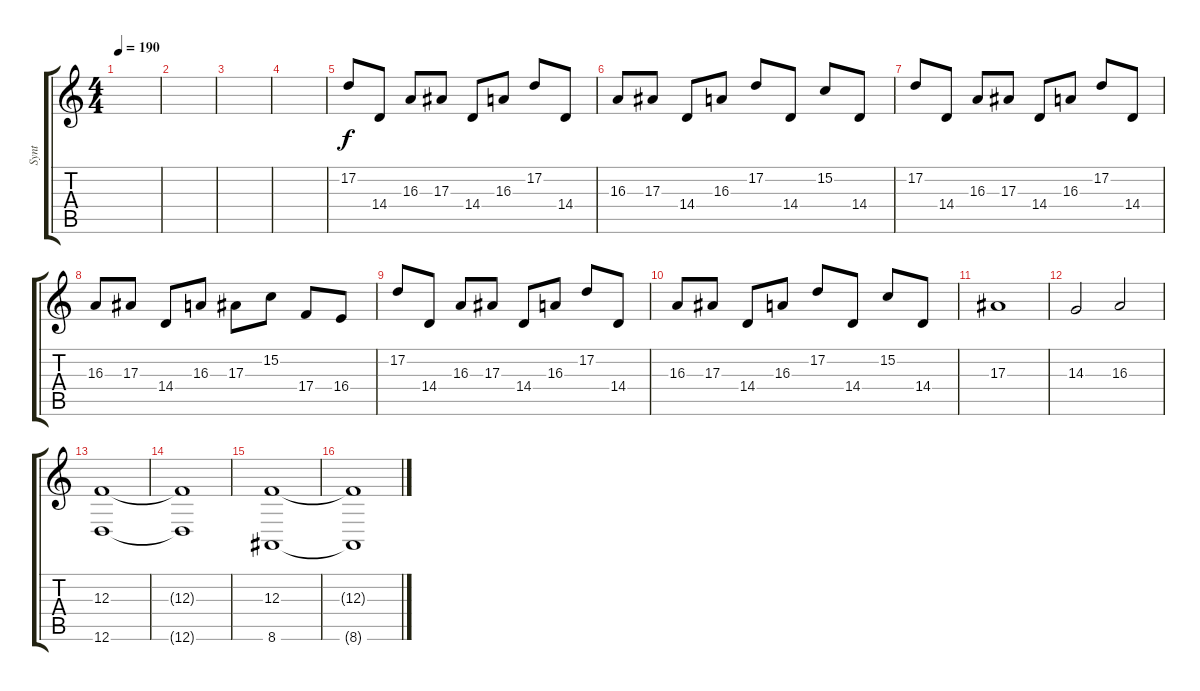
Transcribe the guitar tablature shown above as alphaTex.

\track ("Synt" "Synt") {instrument lead2sawtooth}
\staff {score tabs}
\tuning (D4 A3 F3 C3 G2 D2) {hide}
\ts (4 4)
\tempo 190
\clef g2
\ks c
|
|
|
|
17.2.8{volume 13 instrument lead2sawtooth} 14.4.8 16.3.8 17.3.8 14.4.8 16.3.8 17.2.8 14.4.8 |
16.3.8 17.3.8 14.4.8 16.3.8 17.2.8 14.4.8 15.2.8 14.4.8 |
17.2.8 14.4.8 16.3.8 17.3.8 14.4.8 16.3.8 17.2.8 14.4.8 |
16.3.8 17.3.8 14.4.8 16.3.8 17.3.8 15.2.8 17.4.8 16.4.8 |
17.2.8 14.4.8 16.3.8 17.3.8 14.4.8 16.3.8 17.2.8 14.4.8 |
16.3.8 17.3.8 14.4.8 16.3.8 17.2.8 14.4.8 15.2.8 14.4.8 |
17.3.1 |
14.3.2 16.3.2 |
(12.3 12.6).1{volume 12 instrument stringensemble2} |
(12.3{t} 12.6{t}).1 |
(12.3 8.6).1 |
(12.3{t} 8.6{t}).1
